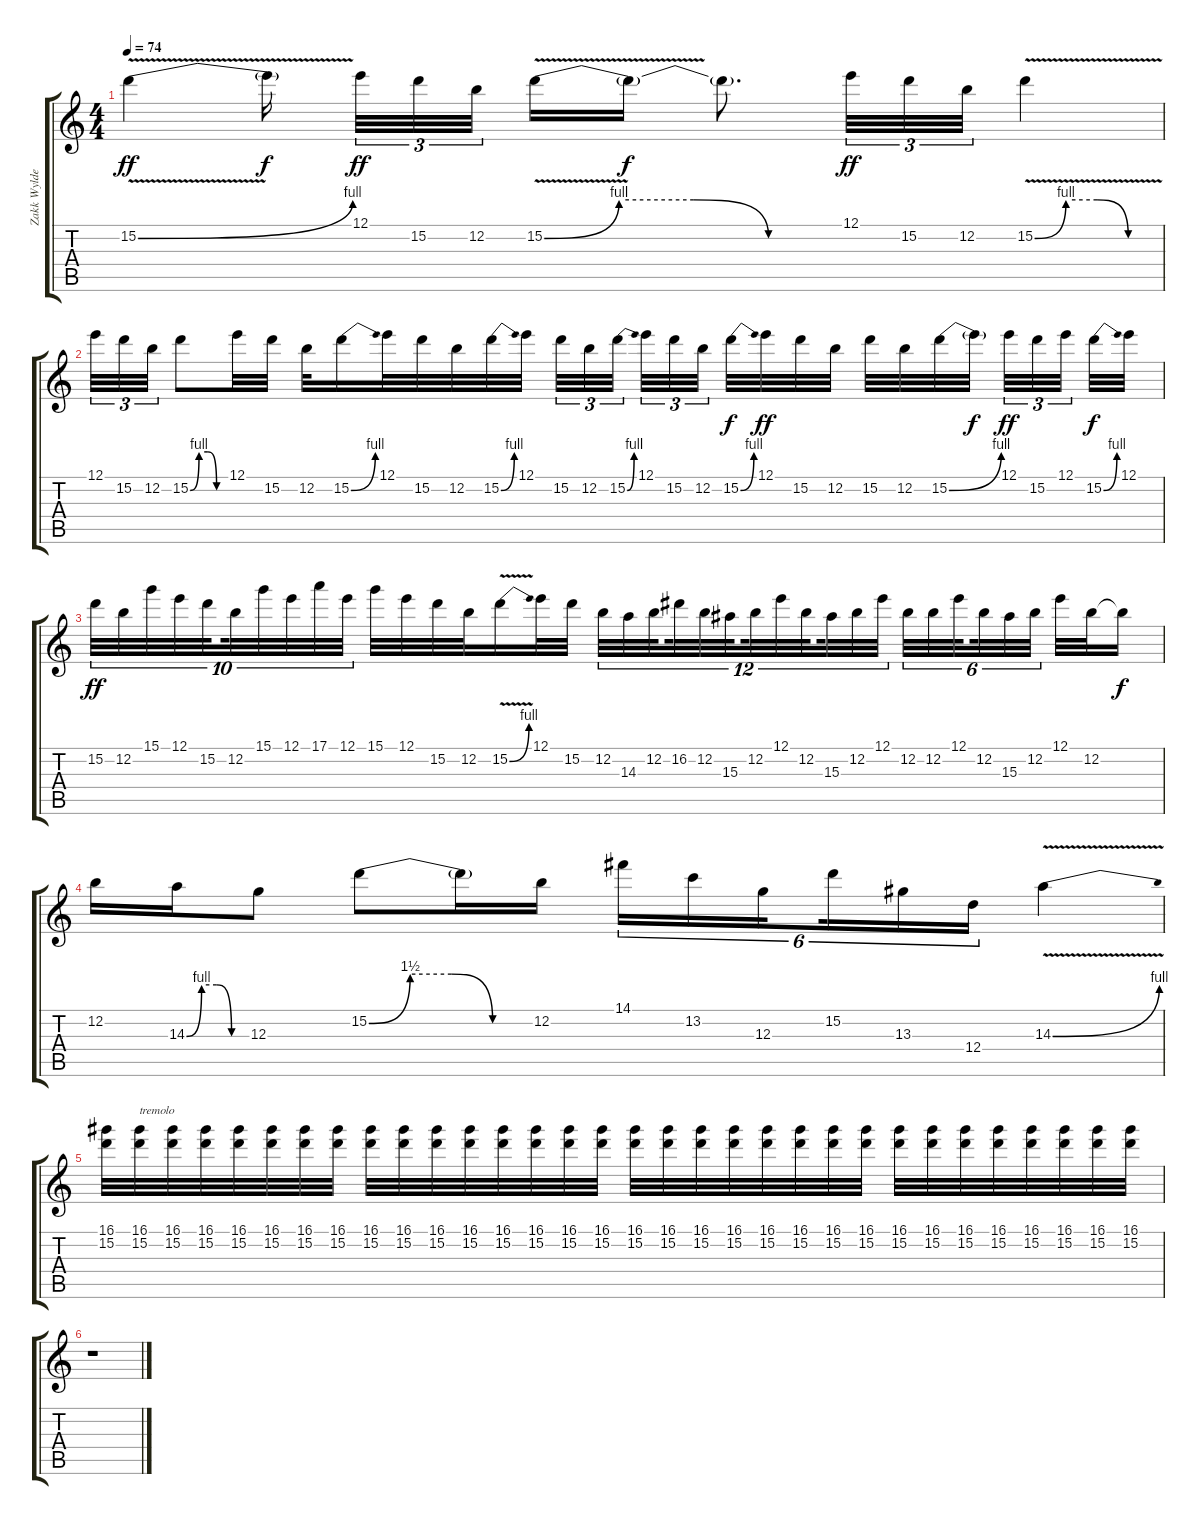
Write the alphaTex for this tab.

\track ("Zakk Wylde [Lead]" "Zakk Wylde") {instrument distortionguitar}
\staff {score tabs}
\tuning (E4 B3 G3 D3 A2 E2) {hide}
\ts (4 4)
\tempo 74
\clef g2
\ks c
15.2{be (bend 0 0 60 4) v}.4{dy ff} 15.2{t}.16{dy f beam splitsecondary} 12.1.32{tu (3 2) dy ff} 15.2.32{tu (3 2)} 12.2.32{tu (3 2) beam splitsecondary} 15.2{be (custom 0 0 15 4 30 4 45 0 60 0) v}.16 15.2{t}.16{dy f} 15.2{t}.8{d} 12.1.32{tu (3 2) dy ff} 15.2.32{tu (3 2)} 12.2.32{tu (3 2)} 15.2{be (custom 0 0 15 4 30 4 45 0 60 0) v}.4 |
12.1.32{tu (3 2)} 15.2.32{tu (3 2)} 12.2.32{tu (3 2)} 15.2{be (custom 0 0 15 4 30 4 45 0 60 0)}.8 12.1.32 15.2.32 12.2.32 15.2{be (bend 0 0 60 4)}.16 12.1.32 15.2.32 12.2.32 15.2{be (bend 0 0 60 4)}.32 12.1.32 15.2.32{tu (3 2)} 12.2.32{tu (3 2)} 15.2{be (bend 0 0 60 4)}.32{tu (3 2) beam splitsecondary} 12.1.32{tu (3 2)} 15.2.32{tu (3 2)} 12.2.32{tu (3 2) beam splitsecondary} 15.2{be (bend 0 0 60 4)}.32{dy f} 12.1.32{dy ff} 15.2.32 12.2.32 15.2.32 12.2.32 15.2{be (bend 0 0 60 4)}.32 15.2{t}.32{dy f beam splitsecondary} 12.1.32{tu (3 2) dy ff} 15.2.32{tu (3 2)} 12.1.32{tu (3 2) beam splitsecondary} 15.2{be (bend 0 0 60 4)}.32{dy f} 12.1.32 |
15.2.32{tu (10 8) dy ff} 12.2.32{tu (10 8)} 15.1.32{tu (10 8)} 12.1.32{tu (10 8)} 15.2.32{tu (10 8) beam splitsecondary} 12.2.32{tu (10 8)} 15.1.32{tu (10 8)} 12.1.32{tu (10 8)} 17.1.32{tu (10 8)} 12.1.32{tu (10 8)} 15.1.32 12.1.32 15.2.32 12.2.32 15.2{be (bend 0 0 60 4) v}.16 12.1.32 15.2.32 12.2.32{tu (12 8)} 14.3.32{tu (12 8)} 12.2.32{tu (12 8) beam splitsecondary} 16.2.32{tu (12 8)} 12.2.32{tu (12 8)} 15.3.32{tu (12 8) beam splitsecondary} 12.2.32{tu (12 8)} 12.1.32{tu (12 8)} 12.2.32{tu (12 8) beam splitsecondary} 15.3.32{tu (12 8)} 12.2.32{tu (12 8)} 12.1.32{tu (12 8)} 12.2.32{tu (6 4)} 12.2.32{tu (6 4)} 12.1.32{tu (6 4) beam splitsecondary} 12.2.32{tu (6 4)} 15.3.32{tu (6 4)} 12.2.32{tu (6 4) beam splitsecondary} 12.1.32 12.2.32 12.2{t}.16{dy f} |
12.2.16{volume 0} 14.3{be (custom 0 0 15 4 30 4 45 0 60 0)}.16 12.3.8 15.2{be (custom 0 0 15 6 30 6 45 0 60 0)}.8 15.2{t}.16 12.2.16 14.1.16{tu (6 4)} 13.2.16{tu (6 4)} 12.3.16{tu (6 4) beam splitsecondary} 15.2.16{tu (6 4)} 13.3.16{tu (6 4)} 12.4.16{tu (6 4)} 14.3{be (bend 0 0 60 4) v}.4 |
(16.1 15.2).32 (16.1 15.2).32{txt "tremolo"} (16.1 15.2).32 (16.1 15.2).32 (16.1 15.2).32 (16.1 15.2).32 (16.1 15.2).32 (16.1 15.2).32 (16.1 15.2).32 (16.1 15.2).32 (16.1 15.2).32 (16.1 15.2).32 (16.1 15.2).32 (16.1 15.2).32 (16.1 15.2).32 (16.1 15.2).32 (16.1 15.2).32 (16.1 15.2).32 (16.1 15.2).32 (16.1 15.2).32 (16.1 15.2).32 (16.1 15.2).32 (16.1 15.2).32 (16.1 15.2).32 (16.1 15.2).32 (16.1 15.2).32 (16.1 15.2).32 (16.1 15.2).32 (16.1 15.2).32 (16.1 15.2).32 (16.1 15.2).32 (16.1 15.2).32 |
r.1
